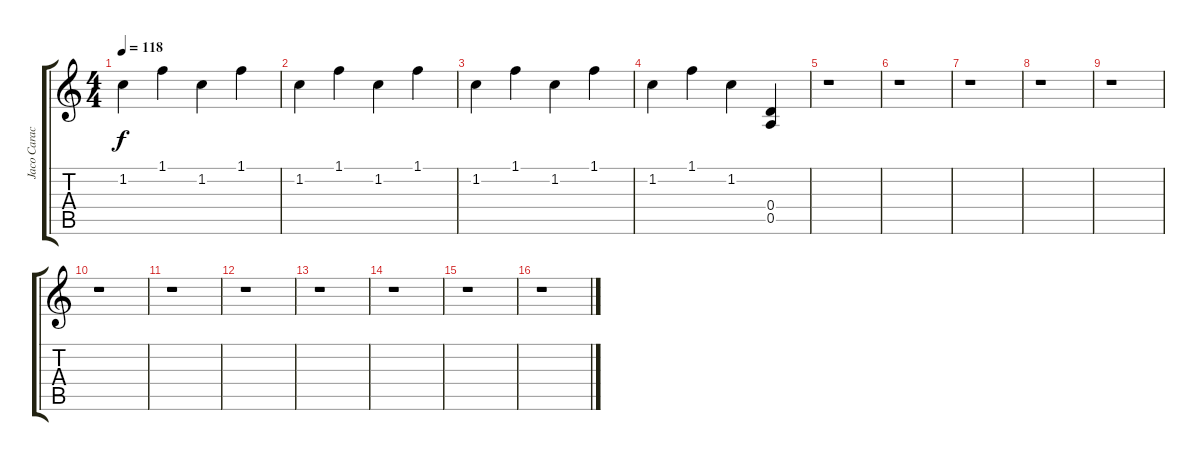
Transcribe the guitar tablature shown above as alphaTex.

\track ("Jaco Caraco: Fender Stratocaster Jaguar" "Jaco Carac") {instrument overdrivenguitar}
\staff {score tabs}
\tuning (E4 B3 G3 D3 A2 E2) {hide}
\ts (4 4)
\tempo 118
\clef g2
\ks c
1.2.4{dy f} 1.1.4 1.2.4 1.1.4 |
1.2.4 1.1.4 1.2.4 1.1.4 |
1.2.4 1.1.4 1.2.4 1.1.4 |
1.2.4 1.1.4 1.2.4 (0.4 0.5).4 |
r.1 |
r.1 |
r.1 |
r.1 |
r.1 |
r.1 |
r.1 |
r.1 |
r.1 |
r.1 |
r.1 |
r.1
